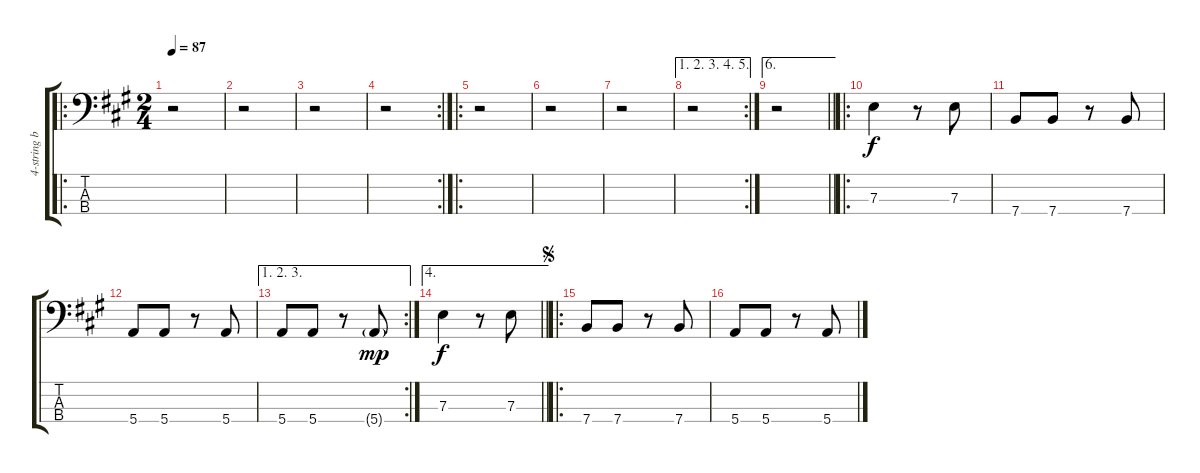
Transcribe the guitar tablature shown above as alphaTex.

\track ("4-string bass" "4-string b") {instrument electricbassfinger}
\staff {score tabs}
\tuning (G2 D2 A1 E1) {hide}
\ro
\ts (2 4)
\tempo 87
\clef f4
\ks a
r.2{dy f instrument electricbassfinger} |
r.2 |
r.2 |
\rc 2
r.2 |
\ro
r.2 |
r.2 |
r.2 |
\ae (1 2 3 4 5)
\rc 2
r.2 |
\ae 6
\barLineRight lightlight
r.2 |
\ro
7.3.4 r.8 7.3.8 |
7.4.8 7.4.8 r.8 7.4.8 |
5.4.8 5.4.8 r.8 5.4.8 |
\ae (1 2 3)
\rc 2
5.4.8 5.4.8 r.8 5.4{g}.8{dy mp} |
\ae 4
\barLineRight lightlight
7.3.4{dy f} r.8 7.3.8 |
\ro
\jump segno
7.4.8 7.4.8 r.8 7.4.8 |
5.4.8 5.4.8 r.8 5.4.8
